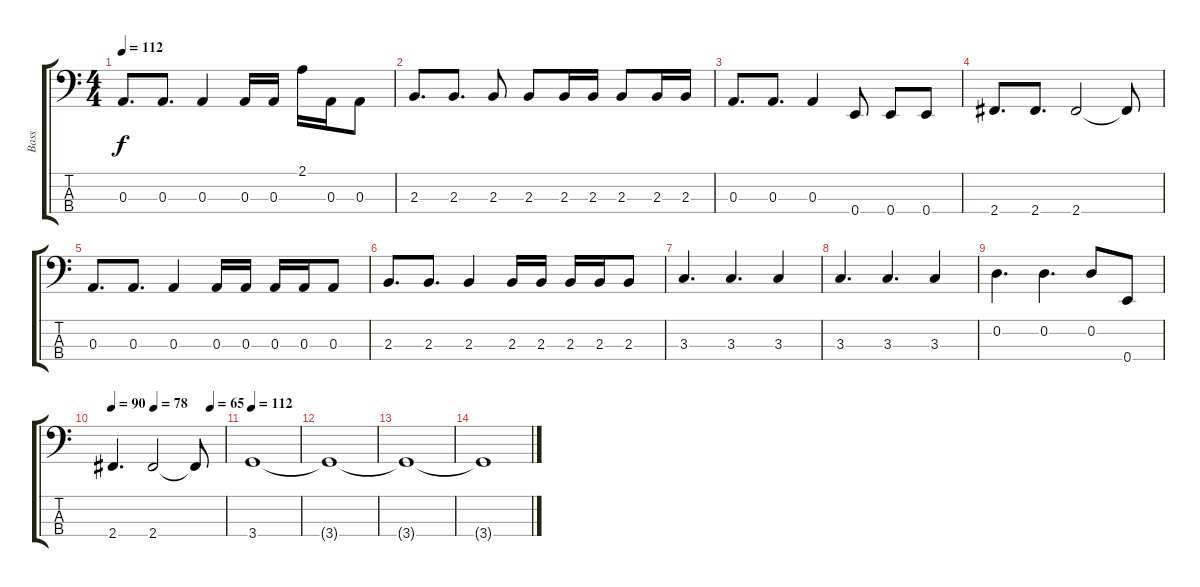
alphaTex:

\track ("Bass" "Bass") {instrument electricbassfinger}
\staff {score tabs}
\tuning (G2 D2 A1 E1) {hide}
\ts (4 4)
\tempo 112
\clef f4
\ks c
0.3.8{d dy f} 0.3.8{d} 0.3.4 0.3.16 0.3.16 2.1.16 0.3.16 0.3.8 |
2.3.8{d} 2.3.8{d} 2.3.8 2.3.8 2.3.16 2.3.16 2.3.8 2.3.16 2.3.16 |
0.3.8{d} 0.3.8{d} 0.3.4 0.4.8 0.4.8 0.4.8 |
2.4.8{d} 2.4.8{d} 2.4.2 2.4{t}.8 |
0.3.8{d} 0.3.8{d} 0.3.4 0.3.16 0.3.16 0.3.16 0.3.16 0.3.8 |
2.3.8{d} 2.3.8{d} 2.3.4 2.3.16 2.3.16 2.3.16 2.3.16 2.3.8 |
3.3.4{d} 3.3.4{d} 3.3.4 |
3.3.4{d} 3.3.4{d} 3.3.4 |
0.2.4{d} 0.2.4{d} 0.2.8 0.4.8 |
\tempo 90
\tempo (78 0.375)
\tempo (65 0.875)
2.4.4{d} 2.4.2 2.4{t}.8 |
\tempo 112
3.4.1 |
3.4{t}.1 |
3.4{t}.1 |
3.4{t}.1
